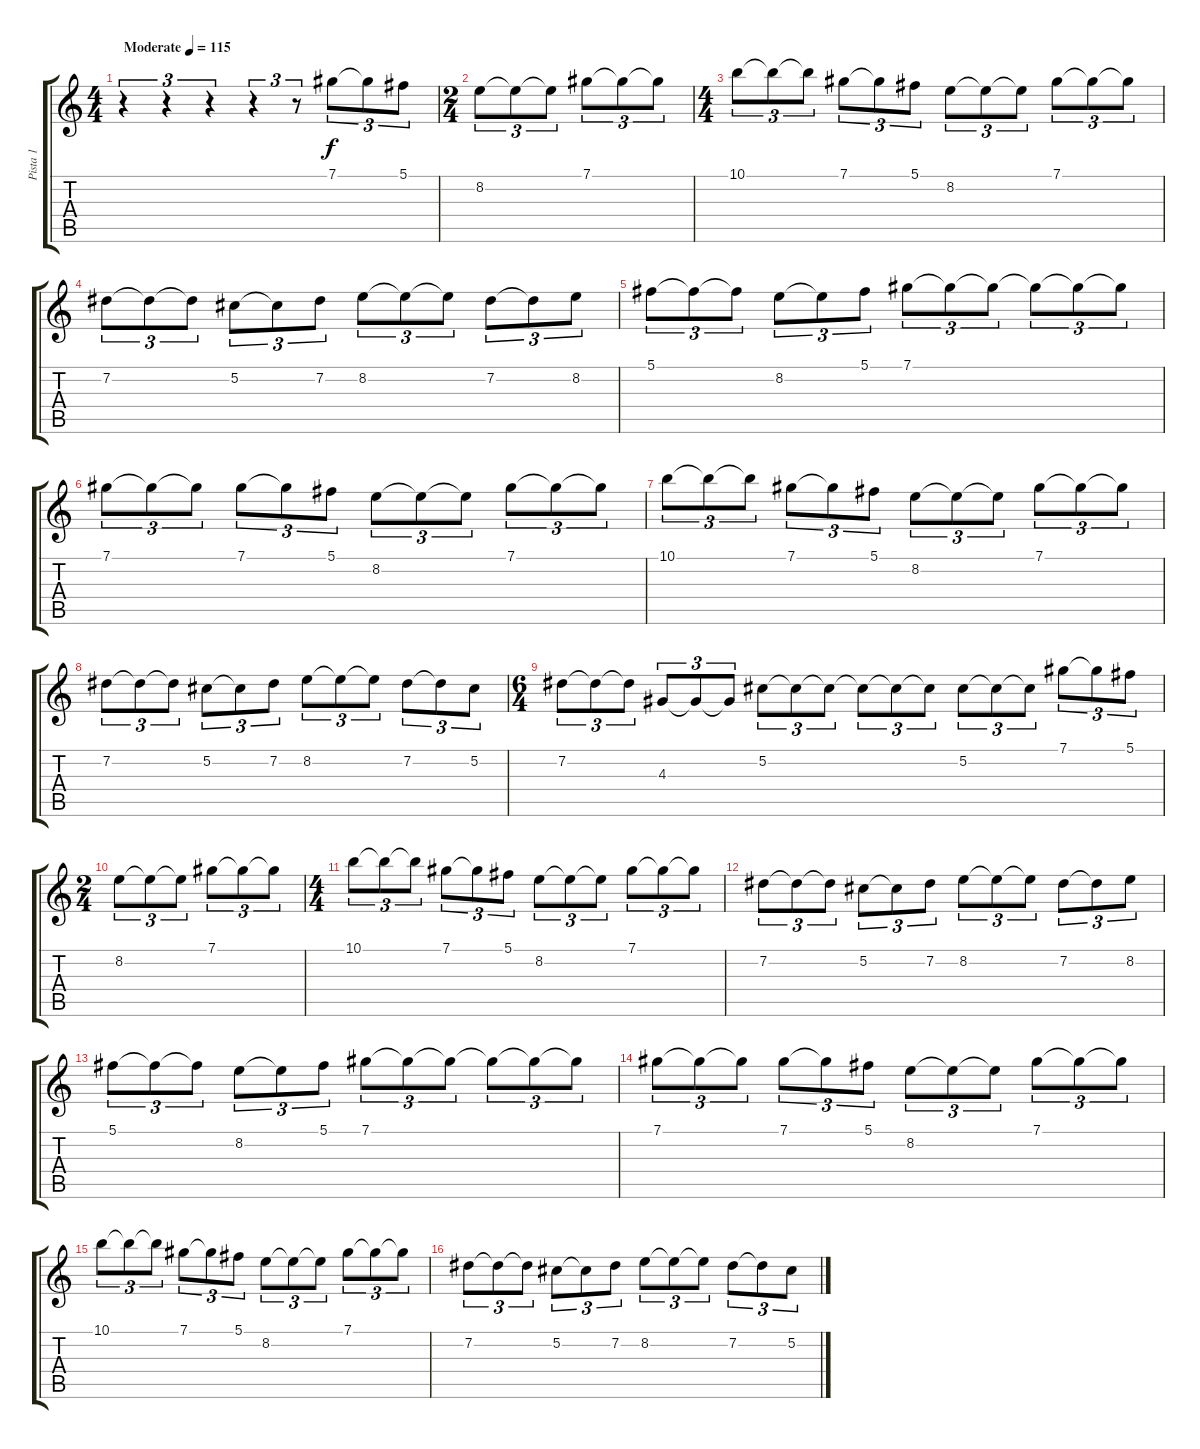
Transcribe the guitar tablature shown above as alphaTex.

\track ("Pista 1" "Pista 1") {instrument piccolo}
\staff {score tabs}
\tuning (Db5 Ab4 E4 B3 Gb3 Db3) {hide}
\ts (4 4)
\tempo (115 "Moderate")
\clef g2
\ks c
r.4{tu (3 2) dy f instrument piccolo} r.4{tu (3 2)} r.4{tu (3 2)} r.4{tu (3 2)} r.8{tu (3 2)} 7.1.8{tu (3 2)} 7.1{t}.8{tu (3 2)} 5.1.8{tu (3 2)} |
\ts (2 4)
8.2.8{tu (3 2)} 8.2{t}.8{tu (3 2)} 8.2{t}.8{tu (3 2)} 7.1.8{tu (3 2)} 7.1{t}.8{tu (3 2)} 7.1{t}.8{tu (3 2)} |
\ts (4 4)
10.1.8{tu (3 2)} 10.1{t}.8{tu (3 2)} 10.1{t}.8{tu (3 2)} 7.1.8{tu (3 2)} 7.1{t}.8{tu (3 2)} 5.1.8{tu (3 2)} 8.2.8{tu (3 2)} 8.2{t}.8{tu (3 2)} 8.2{t}.8{tu (3 2)} 7.1.8{tu (3 2)} 7.1{t}.8{tu (3 2)} 7.1{t}.8{tu (3 2)} |
7.2.8{tu (3 2)} 7.2{t}.8{tu (3 2)} 7.2{t}.8{tu (3 2)} 5.2.8{tu (3 2)} 5.2{t}.8{tu (3 2)} 7.2.8{tu (3 2)} 8.2.8{tu (3 2)} 8.2{t}.8{tu (3 2)} 8.2{t}.8{tu (3 2)} 7.2.8{tu (3 2)} 7.2{t}.8{tu (3 2)} 8.2.8{tu (3 2)} |
5.1.8{tu (3 2)} 5.1{t}.8{tu (3 2)} 5.1{t}.8{tu (3 2)} 8.2.8{tu (3 2)} 8.2{t}.8{tu (3 2)} 5.1.8{tu (3 2)} 7.1.8{tu (3 2)} 7.1{t}.8{tu (3 2)} 7.1{t}.8{tu (3 2)} 7.1{t}.8{tu (3 2)} 7.1{t}.8{tu (3 2)} 7.1{t}.8{tu (3 2)} |
7.1.8{tu (3 2)} 7.1{t}.8{tu (3 2)} 7.1{t}.8{tu (3 2)} 7.1.8{tu (3 2)} 7.1{t}.8{tu (3 2)} 5.1.8{tu (3 2)} 8.2.8{tu (3 2)} 8.2{t}.8{tu (3 2)} 8.2{t}.8{tu (3 2)} 7.1.8{tu (3 2)} 7.1{t}.8{tu (3 2)} 7.1{t}.8{tu (3 2)} |
10.1.8{tu (3 2)} 10.1{t}.8{tu (3 2)} 10.1{t}.8{tu (3 2)} 7.1.8{tu (3 2)} 7.1{t}.8{tu (3 2)} 5.1.8{tu (3 2)} 8.2.8{tu (3 2)} 8.2{t}.8{tu (3 2)} 8.2{t}.8{tu (3 2)} 7.1.8{tu (3 2)} 7.1{t}.8{tu (3 2)} 7.1{t}.8{tu (3 2)} |
7.2.8{tu (3 2)} 7.2{t}.8{tu (3 2)} 7.2{t}.8{tu (3 2)} 5.2.8{tu (3 2)} 5.2{t}.8{tu (3 2)} 7.2.8{tu (3 2)} 8.2.8{tu (3 2)} 8.2{t}.8{tu (3 2)} 8.2{t}.8{tu (3 2)} 7.2.8{tu (3 2)} 7.2{t}.8{tu (3 2)} 5.2.8{tu (3 2)} |
\ts (6 4)
7.2.8{tu (3 2)} 7.2{t}.8{tu (3 2)} 7.2{t}.8{tu (3 2)} 4.3.8{tu (3 2)} 4.3{t}.8{tu (3 2)} 4.3{t}.8{tu (3 2)} 5.2.8{tu (3 2)} 5.2{t}.8{tu (3 2)} 5.2{t}.8{tu (3 2)} 5.2{t}.8{tu (3 2)} 5.2{t}.8{tu (3 2)} 5.2{t}.8{tu (3 2)} 5.2.8{tu (3 2)} 5.2{t}.8{tu (3 2)} 5.2{t}.8{tu (3 2)} 7.1.8{tu (3 2)} 7.1{t}.8{tu (3 2)} 5.1.8{tu (3 2)} |
\ts (2 4)
8.2.8{tu (3 2)} 8.2{t}.8{tu (3 2)} 8.2{t}.8{tu (3 2)} 7.1.8{tu (3 2)} 7.1{t}.8{tu (3 2)} 7.1{t}.8{tu (3 2)} |
\ts (4 4)
10.1.8{tu (3 2)} 10.1{t}.8{tu (3 2)} 10.1{t}.8{tu (3 2)} 7.1.8{tu (3 2)} 7.1{t}.8{tu (3 2)} 5.1.8{tu (3 2)} 8.2.8{tu (3 2)} 8.2{t}.8{tu (3 2)} 8.2{t}.8{tu (3 2)} 7.1.8{tu (3 2)} 7.1{t}.8{tu (3 2)} 7.1{t}.8{tu (3 2)} |
7.2.8{tu (3 2)} 7.2{t}.8{tu (3 2)} 7.2{t}.8{tu (3 2)} 5.2.8{tu (3 2)} 5.2{t}.8{tu (3 2)} 7.2.8{tu (3 2)} 8.2.8{tu (3 2)} 8.2{t}.8{tu (3 2)} 8.2{t}.8{tu (3 2)} 7.2.8{tu (3 2)} 7.2{t}.8{tu (3 2)} 8.2.8{tu (3 2)} |
5.1.8{tu (3 2)} 5.1{t}.8{tu (3 2)} 5.1{t}.8{tu (3 2)} 8.2.8{tu (3 2)} 8.2{t}.8{tu (3 2)} 5.1.8{tu (3 2)} 7.1.8{tu (3 2)} 7.1{t}.8{tu (3 2)} 7.1{t}.8{tu (3 2)} 7.1{t}.8{tu (3 2)} 7.1{t}.8{tu (3 2)} 7.1{t}.8{tu (3 2)} |
7.1.8{tu (3 2)} 7.1{t}.8{tu (3 2)} 7.1{t}.8{tu (3 2)} 7.1.8{tu (3 2)} 7.1{t}.8{tu (3 2)} 5.1.8{tu (3 2)} 8.2.8{tu (3 2)} 8.2{t}.8{tu (3 2)} 8.2{t}.8{tu (3 2)} 7.1.8{tu (3 2)} 7.1{t}.8{tu (3 2)} 7.1{t}.8{tu (3 2)} |
10.1.8{tu (3 2)} 10.1{t}.8{tu (3 2)} 10.1{t}.8{tu (3 2)} 7.1.8{tu (3 2)} 7.1{t}.8{tu (3 2)} 5.1.8{tu (3 2)} 8.2.8{tu (3 2)} 8.2{t}.8{tu (3 2)} 8.2{t}.8{tu (3 2)} 7.1.8{tu (3 2)} 7.1{t}.8{tu (3 2)} 7.1{t}.8{tu (3 2)} |
7.2.8{tu (3 2)} 7.2{t}.8{tu (3 2)} 7.2{t}.8{tu (3 2)} 5.2.8{tu (3 2)} 5.2{t}.8{tu (3 2)} 7.2.8{tu (3 2)} 8.2.8{tu (3 2)} 8.2{t}.8{tu (3 2)} 8.2{t}.8{tu (3 2)} 7.2.8{tu (3 2)} 7.2{t}.8{tu (3 2)} 5.2.8{tu (3 2)}
